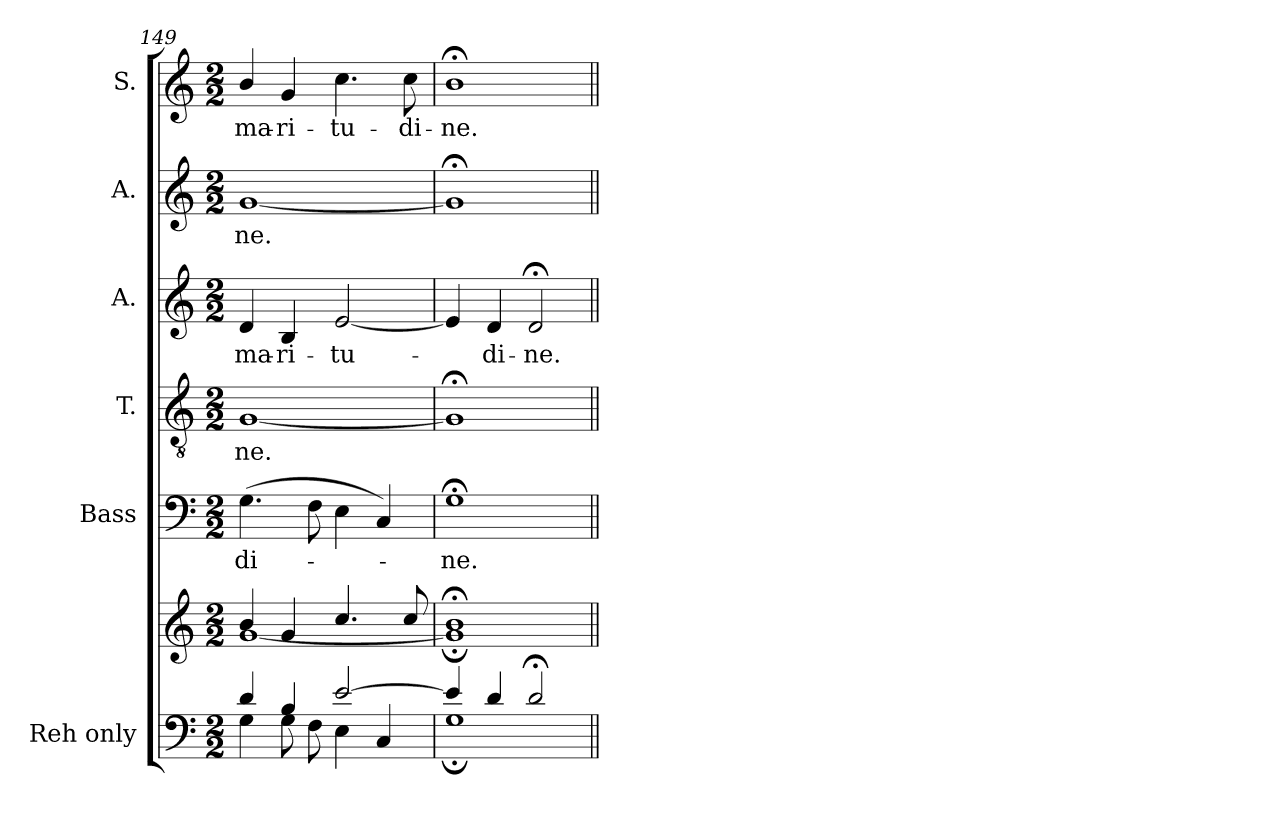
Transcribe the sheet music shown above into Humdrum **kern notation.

**kern	**kern	**kern	**text	**kern	**text	**kern	**text	**kern	**text	**kern	**text
*part6	*part6	*part5	*part5	*part4	*part4	*part3	*part3	*part2	*part2	*part1	*part1
*staff7	*staff6	*staff5	*staff5	*staff4	*staff4	*staff3	*staff3	*staff2	*staff2	*staff1	*staff1
*I"Reh only	*	*I"Bass	*	*I"T.	*	*I"A.	*	*I"A.	*	*I"S.	*
*	*	*I'B.	*	*	*	*	*	*	*	*	*
*clefF4	*clefG2	*clefF4	*	*clefGv2	*	*clefG2	*	*clefG2	*	*clefG2	*
*	*	*	*	*	*	*ITrd7c12	*	*ITrd7c12	*	*	*
*k[]	*k[]	*k[]	*	*k[]	*	*k[]	*	*k[]	*	*k[]	*
*C:	*C:	*C:	*	*C:	*	*C:	*	*C:	*	*C:	*
*M2/2	*M2/2	*M2/2	*	*M2/2	*	*M2/2	*	*M2/2	*	*M2/2	*
=149	=149	=149	=149	=149	=149	=149	=149	=149	=149	=149	=149
*^	*^	*	*	*	*	*	*	*	*	*	*
!	!	!	!	!	!LO:LY:b	!	!LO:LY:b	!	!LO:LY:b	!	!LO:LY:b	!	!LO:LY:b
4d/	4G\	4b/	[<1g	(>4.G\	-di-	[<1G	-ne.	4D/	-ma-	[<1G	-ne.	4b/	-ma-
!	!	!	!	!	!	!	!	!	!LO:LY:b	!	!	!	!LO:LY:b
4B/	8G\	4g/	.	.	.	.	.	4BB/	-ri-	.	.	4g/	-ri-
.	8F\	.	.	8F\	.	.	.	.	.	.	.	.	.
!	!	!	!	!	!	!	!	!	!LO:LY:b	!	!	!	!LO:LY:b
[>2e/	4E\	4.cc/	.	4E\	.	.	.	[<2E/	-tu-	.	.	4.cc\	-tu-
.	4C/	.	.	4C/)	.	.	.	.	.	.	.	.	.
!	!	!	!	!	!	!	!	!	!	!	!	!	!LO:LY:b
.	.	8cc/	.	.	.	.	.	.	.	.	.	8cc\	-di-
=150	=150	=150	=150	=150	=150	=150	=150	=150	=150	=150	=150	=150	=150
!	!	!	!	!	!LO:LY:b	!	!	!	!	!	!	!	!LO:LY:b
4e/]	1G;	1b;<	1g;]	1G;<	-ne.	1G;<]	.	4E/]	.	1G;<]	.	1b;<	-ne.
!	!	!	!	!	!	!	!	!	!LO:LY:b	!	!	!	!
4d/	.	.	.	.	.	.	.	4D/	-di-	.	.	.	.
!	!	!	!	!	!	!	!	!	!LO:LY:b	!	!	!	!
2d;</	.	.	.	.	.	.	.	2D;</	-ne.	.	.	.	.
*v	*v	*	*	*	*	*	*	*	*	*	*	*	*
*	*v	*v	*	*	*	*	*	*	*	*	*	*
=||	=||	=||	=||	=||	=||	=||	=||	=||	=||	=||	=||
*-	*-	*-	*-	*-	*-	*-	*-	*-	*-	*-	*-
